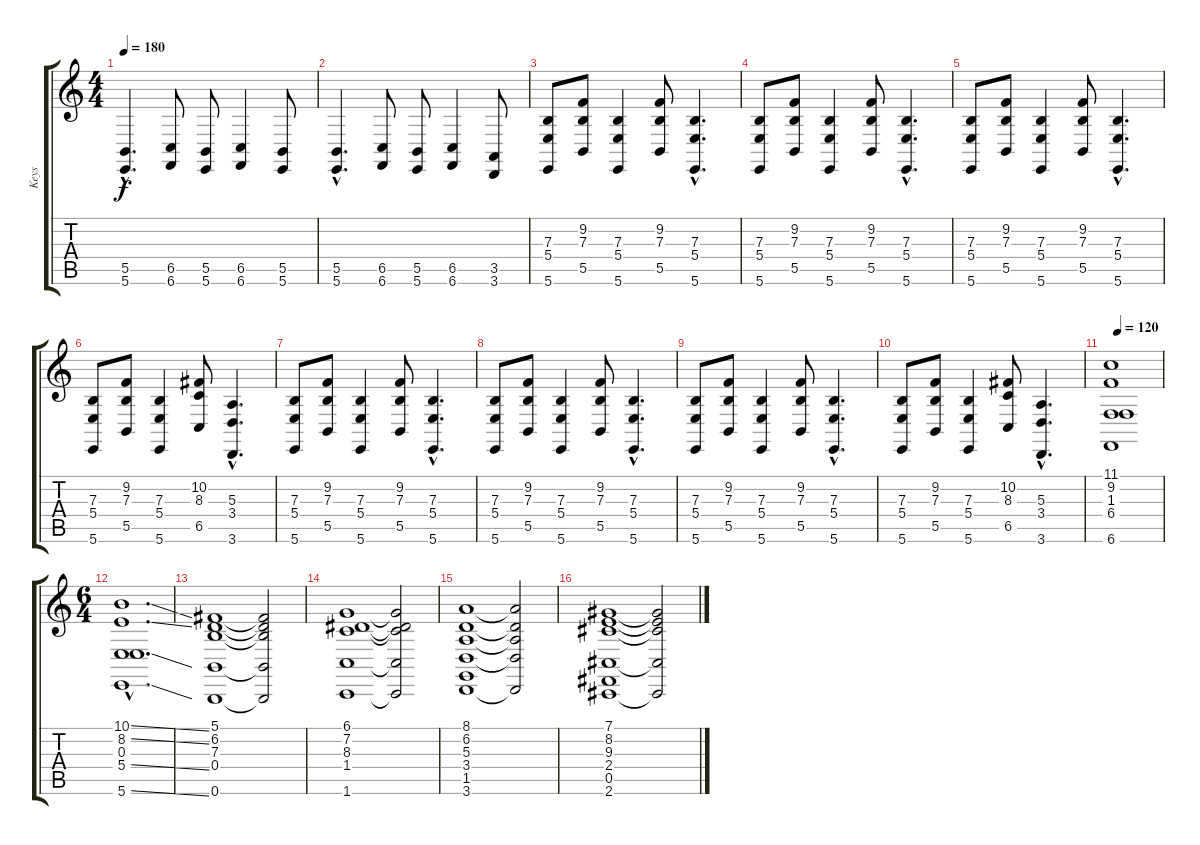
\track ("Keys " "Keys ") {instrument tangoaccordion}
\staff {score tabs}
\tuning (Db4 Ab3 E3 B2 Gb2 B1) {hide}
\ts (4 4)
\tempo 180
\clef g2
\ks c
(5.5{hac} 5.6{hac}).4{d dy f} (6.5 6.6).8 (5.5 5.6).8 (6.5 6.6).4 (5.5 5.6).8 |
(5.5{hac} 5.6{hac}).4{d} (6.5 6.6).8 (5.5 5.6).8 (6.5 6.6).4 (3.5 3.6).8 |
(7.3 5.4 5.6).8 (9.2 7.3 5.5).8 (7.3 5.4 5.6).4 (9.2 7.3 5.5).8 (7.3{hac} 5.4{hac} 5.6{hac}).4{d} |
(7.3 5.4 5.6).8 (9.2 7.3 5.5).8 (7.3 5.4 5.6).4 (9.2 7.3 5.5).8 (7.3{hac} 5.4{hac} 5.6{hac}).4{d} |
(7.3 5.4 5.6).8 (9.2 7.3 5.5).8 (7.3 5.4 5.6).4 (9.2 7.3 5.5).8 (7.3{hac} 5.4{hac} 5.6{hac}).4{d} |
(7.3 5.4 5.6).8 (9.2 7.3 5.5).8 (7.3 5.4 5.6).4 (10.2 8.3 6.5).8 (5.3{hac} 3.4{hac} 3.6{hac}).4{d} |
(7.3 5.4 5.6).8 (9.2 7.3 5.5).8 (7.3 5.4 5.6).4 (9.2 7.3 5.5).8 (7.3{hac} 5.4{hac} 5.6{hac}).4{d} |
(7.3 5.4 5.6).8 (9.2 7.3 5.5).8 (7.3 5.4 5.6).4 (9.2 7.3 5.5).8 (7.3{hac} 5.4{hac} 5.6{hac}).4{d} |
(7.3 5.4 5.6).8 (9.2 7.3 5.5).8 (7.3 5.4 5.6).4 (9.2 7.3 5.5).8 (7.3{hac} 5.4{hac} 5.6{hac}).4{d} |
(7.3 5.4 5.6).8 (9.2 7.3 5.5).8 (7.3 5.4 5.6).4 (10.2 8.3 6.5).8 (5.3{hac} 3.4{hac} 3.6{hac}).4{d} |
\tempo 120
(11.1 9.2 1.3 6.4 6.6).1 |
\ts (6 4)
(10.1{ss hac} 8.2{ss hac} 0.3{hac} 5.4{ss hac} 5.6{ss hac}).1{d} |
(5.1 6.2 7.3 0.4 0.6).1 (5.1{t} 6.2{t} 7.3{t} 0.4{t} 0.6{t}).2 |
(6.1 7.2 8.3 1.4 1.6).1 (6.1{t} 7.2{t} 8.3{t} 1.4{t} 1.6{t}).2 |
(8.1 6.2 5.3 3.4 1.5 3.6).1 (8.1{t} 6.2{t} 5.3{t} 3.4{t} 3.6{t}).2 |
(7.1 8.2 9.3 2.4 0.5 2.6).1 (7.1{t} 8.2{t} 9.3{t} 2.4{t} 2.6{t}).2
